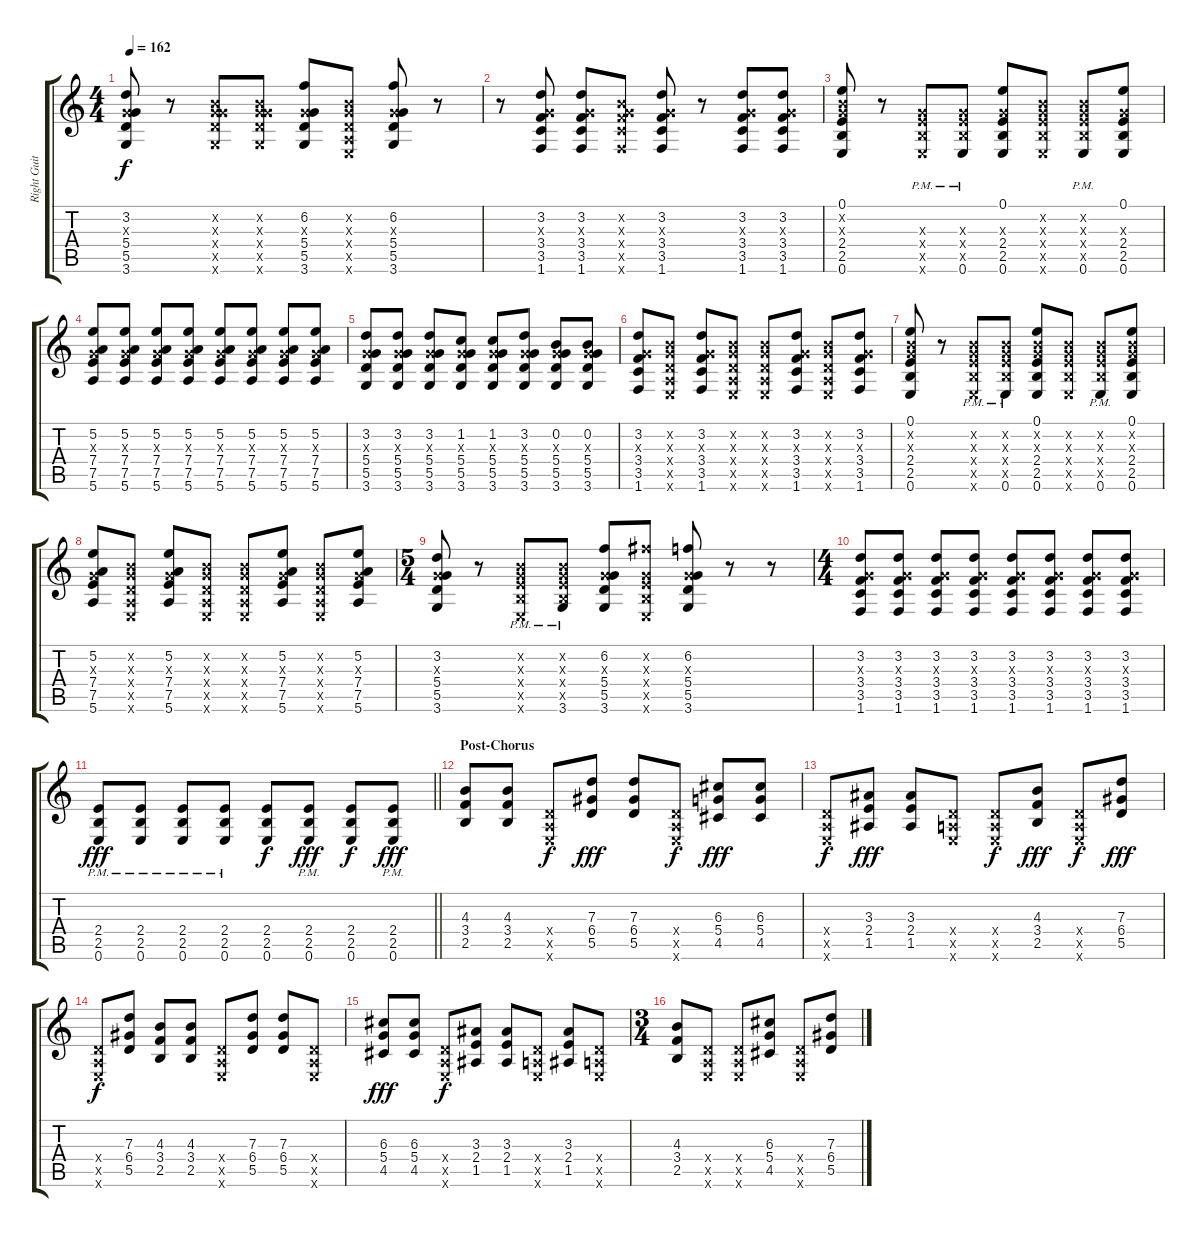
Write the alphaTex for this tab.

\track ("Right Guitar" "Right Guit") {instrument distortionguitar}
\staff {score tabs}
\tuning (E4 B3 G3 D3 A2 E2) {hide}
\ts (4 4)
\tempo 162
\clef g2
\ks c
(3.2 0.3{x} 5.4 5.5 3.6).8{dy f} r.8 (0.2{x} 0.3{x} 5.4{x} 5.5{x} 3.6{x}).8 (0.2{x} 0.3{x} 5.4{x} 5.5{x} 3.6{x}).8 (6.2 0.3{x} 5.4 5.5 3.6).8 (0.2{x} 0.3{x} 0.4{x} 0.5{x} 0.6{x}).8 (6.2 0.3{x} 5.4 5.5 3.6).8 r.8 |
r.8 (3.2 0.3{x} 3.4 3.5 1.6).8 (3.2 0.3{x} 3.4 3.5 1.6).8 (0.2{x} 0.3{x} 3.4{x} 3.5{x} 1.6{x}).8 (3.2 0.3{x} 3.4 3.5 1.6).8 r.8 (3.2 0.3{x} 3.4 3.5 1.6).8 (3.2 0.3{x} 3.4 3.5 1.6).8 |
(0.1 0.2{x} 0.3{x} 2.4 2.5 0.6).8 r.8 (0.3{x} 2.4{x} 2.5{x} 0.6{pm x}).8 (0.3{x} 2.4{x} 2.5{x} 0.6{pm}).8 (0.1 0.3{x} 2.4 2.5 0.6).8 (0.2{x} 0.3{x} 2.4{x} 2.5{x} 0.6{x}).8 (0.2{x} 0.3{x} 2.4{x} 2.5{x} 0.6{pm}).8 (0.1 0.3{x} 2.4 2.5 0.6).8 |
(5.2 0.3{x} 7.4 7.5 5.6).8 (5.2 0.3{x} 7.4 7.5 5.6).8 (5.2 0.3{x} 7.4 7.5 5.6).8 (5.2 0.3{x} 7.4 7.5 5.6).8 (5.2 0.3{x} 7.4 7.5 5.6).8 (5.2 0.3{x} 7.4 7.5 5.6).8 (5.2 0.3{x} 7.4 7.5 5.6).8 (5.2 0.3{x} 7.4 7.5 5.6).8 |
(3.2 0.3{x} 5.4 5.5 3.6).8 (3.2 0.3{x} 5.4 5.5 3.6).8 (3.2 0.3{x} 5.4 5.5 3.6).8 (1.2 0.3{x} 5.4 5.5 3.6).8 (1.2 0.3{x} 5.4 5.5 3.6).8 (3.2 0.3{x} 5.4 5.5 3.6).8 (0.2 0.3{x} 5.4 5.5 3.6).8 (0.2 0.3{x} 5.4 5.5 3.6).8 |
(3.2 0.3{x} 3.4 3.5 1.6).8 (0.2{x} 0.3{x} 0.4{x} 0.5{x} 0.6{x}).8 (3.2 0.3{x} 3.4 3.5 1.6).8 (0.2{x} 0.3{x} 0.4{x} 0.5{x} 0.6{x}).8 (0.2{x} 0.3{x} 0.4{x} 0.5{x} 0.6{x}).8 (3.2 0.3{x} 3.4 3.5 1.6).8 (0.2{x} 0.3{x} 0.4{x} 0.5{x} 0.6{x}).8 (3.2 0.3{x} 3.4 3.5 1.6).8 |
(0.1 0.2{x} 0.3{x} 2.4 2.5 0.6).8 r.8 (0.2{x} 0.3{x} 2.4{x} 2.5{x} 0.6{pm x}).8 (0.2{x} 0.3{x} 2.4{x} 2.5{x} 0.6{pm}).8 (0.1 0.2{x} 0.3{x} 2.4 2.5 0.6).8 (0.2{x} 0.3{x} 2.4{x} 2.5{x} 0.6{x}).8 (0.2{x} 0.3{x} 2.4{x} 2.5{x} 0.6{pm}).8 (0.1 0.2{x} 0.3{x} 2.4 2.5 0.6).8 |
(5.2 0.3{x} 7.4 7.5 5.6).8 (0.2{x} 0.3{x} 0.4{x} 0.5{x} 0.6{x}).8 (5.2 0.3{x} 7.4 7.5 5.6).8 (0.2{x} 0.3{x} 0.4{x} 0.5{x} 0.6{x}).8 (0.2{x} 0.3{x} 0.4{x} 0.5{x} 0.6{x}).8 (5.2 0.3{x} 7.4 7.5 5.6).8 (0.2{x} 0.3{x} 0.4{x} 0.5{x} 0.6{x}).8 (5.2 0.3{x} 7.4 7.5 5.6).8 |
\ts (5 4)
(3.2 0.3{x} 5.4 5.5 3.6).8 r.8 (0.2{x} 0.3{x} 2.4{x} 2.5{x} 0.6{pm x}).8 (0.2{x} 0.3{x} 2.4{x} 2.5{x} 3.6{pm}).8 (6.2 0.3{x} 5.4 5.5 3.6).8 (7.2{x} 0.3{x} 2.4{x} 2.5{x} 0.6{x}).8 (6.2 0.3{x} 5.4 5.5 3.6).8 r.8 r.8 |
\ts (4 4)
(3.2 0.3{x} 3.4 3.5 1.6).8 (3.2 0.3{x} 3.4 3.5 1.6).8 (3.2 0.3{x} 3.4 3.5 1.6).8 (3.2 0.3{x} 3.4 3.5 1.6).8 (3.2 0.3{x} 3.4 3.5 1.6).8 (3.2 0.3{x} 3.4 3.5 1.6).8 (3.2 0.3{x} 3.4 3.5 1.6).8 (3.2 0.3{x} 3.4 3.5 1.6).8 |
\barLineRight lightlight
(2.4{pm} 2.5{pm} 0.6{pm}).8{dy fff} (2.4{pm} 2.5{pm} 0.6{pm}).8 (2.4{pm} 2.5{pm} 0.6{pm}).8 (2.4{pm} 2.5{pm} 0.6{pm}).8 (2.4 2.5 0.6).8{dy f} (2.4{pm} 2.5{pm} 0.6{pm}).8{dy fff} (2.4 2.5 0.6).8{dy f} (2.4{pm} 2.5{pm} 0.6{pm}).8{dy fff} |
\section ("" "Post-Chorus")
(4.3 3.4 2.5).8 (4.3 3.4 2.5).8 (0.4{x} 0.5{x} 0.6{x}).8{dy f} (7.3 6.4 5.5).8{dy fff} (7.3 6.4 5.5).8 (0.4{x} 0.5{x} 0.6{x}).8{dy f} (6.3 5.4 4.5).8{dy fff} (6.3 5.4 4.5).8 |
(0.4{x} 0.5{x} 0.6{x}).8{dy f} (3.3 2.4 1.5).8{dy fff} (3.3 2.4 1.5).8 (0.4{x} 0.5{x} 0.6{x}).8 (0.4{x} 0.5{x} 0.6{x}).8{dy f} (4.3 3.4 2.5).8{dy fff} (0.4{x} 0.5{x} 0.6{x}).8{dy f} (7.3 6.4 5.5).8{dy fff} |
(0.4{x} 0.5{x} 0.6{x}).8{dy f} (7.3 6.4 5.5).8 (4.3 3.4 2.5).8 (4.3 3.4 2.5).8 (0.4{x} 0.5{x} 0.6{x}).8 (7.3 6.4 5.5).8 (7.3 6.4 5.5).8 (0.4{x} 0.5{x} 0.6{x}).8 |
(6.3 5.4 4.5).8{dy fff} (6.3 5.4 4.5).8 (0.4{x} 0.5{x} 0.6{x}).8{dy f} (3.3 2.4 1.5).8 (3.3 2.4 1.5).8 (0.4{x} 0.5{x} 0.6{x}).8 (3.3 2.4 1.5).8 (0.4{x} 0.5{x} 0.6{x}).8 |
\ts (3 4)
(4.3 3.4 2.5).8 (0.4{x} 0.5{x} 0.6{x}).8 (0.4{x} 0.5{x} 0.6{x}).8 (6.3 5.4 4.5).8 (0.4{x} 0.5{x} 0.6{x}).8 (7.3 6.4 5.5).8
